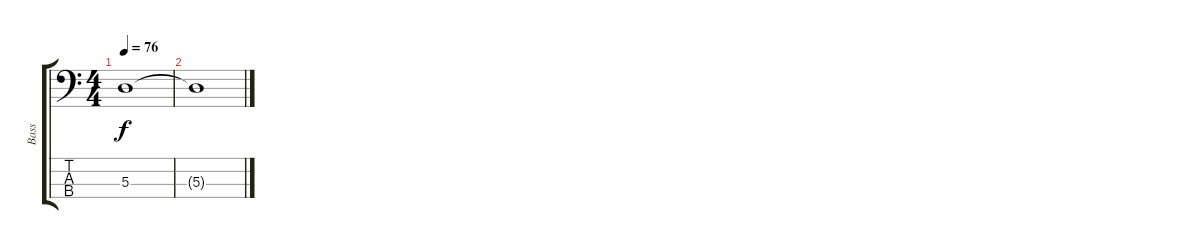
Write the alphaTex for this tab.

\track ("Bass" "Bass") {instrument electricbassfinger}
\staff {score tabs}
\tuning (G2 D2 A1 E1) {hide}
\ts (4 4)
\tempo 76
\clef f4
\ks c
5.3{t}.1{dy f} |
5.3{t}.1
